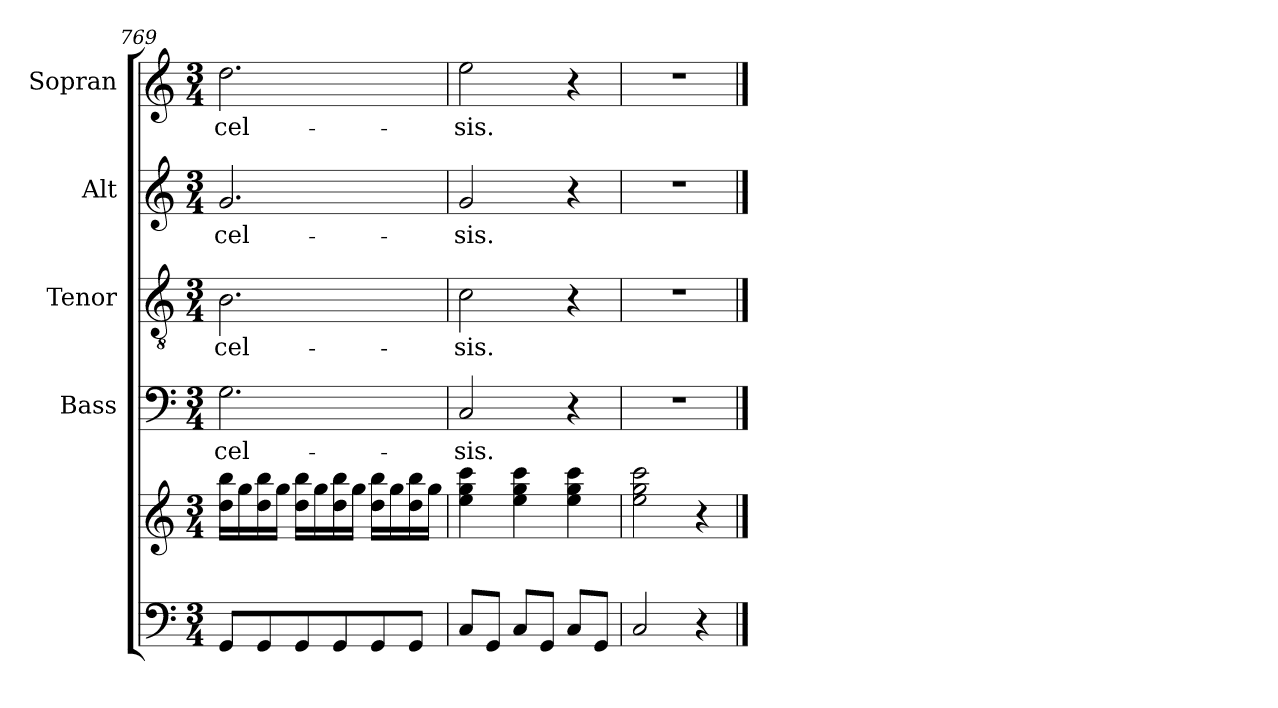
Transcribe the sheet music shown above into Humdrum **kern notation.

**kern	**kern	**kern	**text	**kern	**text	**kern	**text	**kern	**text
*part5	*part5	*part4	*part4	*part3	*part3	*part2	*part2	*part1	*part1
*staff6	*staff5	*staff4	*staff4	*staff3	*staff3	*staff2	*staff2	*staff1	*staff1
*	*	*I"Bass	*	*I"Tenor	*	*I"Alt	*	*I"Sopran	*
*	*	*I'B.	*	*I'T.	*	*I'A.	*	*I'S.	*
*clefF4	*clefG2	*clefF4	*	*clefGv2	*	*clefG2	*	*clefG2	*
*k[]	*k[]	*k[]	*	*k[]	*	*k[]	*	*k[]	*
*C:	*C:	*C:	*	*C:	*	*C:	*	*C:	*
*M3/4	*M3/4	*M3/4	*	*M3/4	*	*M3/4	*	*M3/4	*
=769	=769	=769	=769	=769	=769	=769	=769	=769	=769
!	!	!	!LO:LY:b	!	!LO:LY:b	!	!LO:LY:b	!	!LO:LY:b
8GG/L	16dd\ 16bb\LL	2.G\	-cel-	2.B\	-cel-	2.g/	-cel-	2.dd\	-cel-
.	16gg\	.	.	.	.	.	.	.	.
8GG/	16dd\ 16bb\	.	.	.	.	.	.	.	.
.	16gg\JJ	.	.	.	.	.	.	.	.
8GG/	16dd\ 16bb\LL	.	.	.	.	.	.	.	.
.	16gg\	.	.	.	.	.	.	.	.
8GG/	16dd\ 16bb\	.	.	.	.	.	.	.	.
.	16gg\JJ	.	.	.	.	.	.	.	.
8GG/	16dd\ 16bb\LL	.	.	.	.	.	.	.	.
.	16gg\	.	.	.	.	.	.	.	.
8GG/J	16dd\ 16bb\	.	.	.	.	.	.	.	.
.	16gg\JJ	.	.	.	.	.	.	.	.
=770	=770	=770	=770	=770	=770	=770	=770	=770	=770
!	!	!	!LO:LY:b	!	!LO:LY:b	!	!LO:LY:b	!	!LO:LY:b
8C/L	4ee\ 4gg\ 4ccc\	2C/	-sis.	2c\	-sis.	2g/	-sis.	2ee\	-sis.
8GG/J	.	.	.	.	.	.	.	.	.
8C/L	4ee\ 4gg\ 4ccc\	.	.	.	.	.	.	.	.
8GG/J	.	.	.	.	.	.	.	.	.
8C/L	4ee\ 4gg\ 4ccc\	4r	.	4r	.	4r	.	4r	.
8GG/J	.	.	.	.	.	.	.	.	.
=771	=771	=771	=771	=771	=771	=771	=771	=771	=771
2C/	2ee\ 2gg\ 2ccc\	2.r	.	2.r	.	2.r	.	2.r	.
4r	4r	.	.	.	.	.	.	.	.
==	==	==	==	==	==	==	==	==	==
*-	*-	*-	*-	*-	*-	*-	*-	*-	*-
